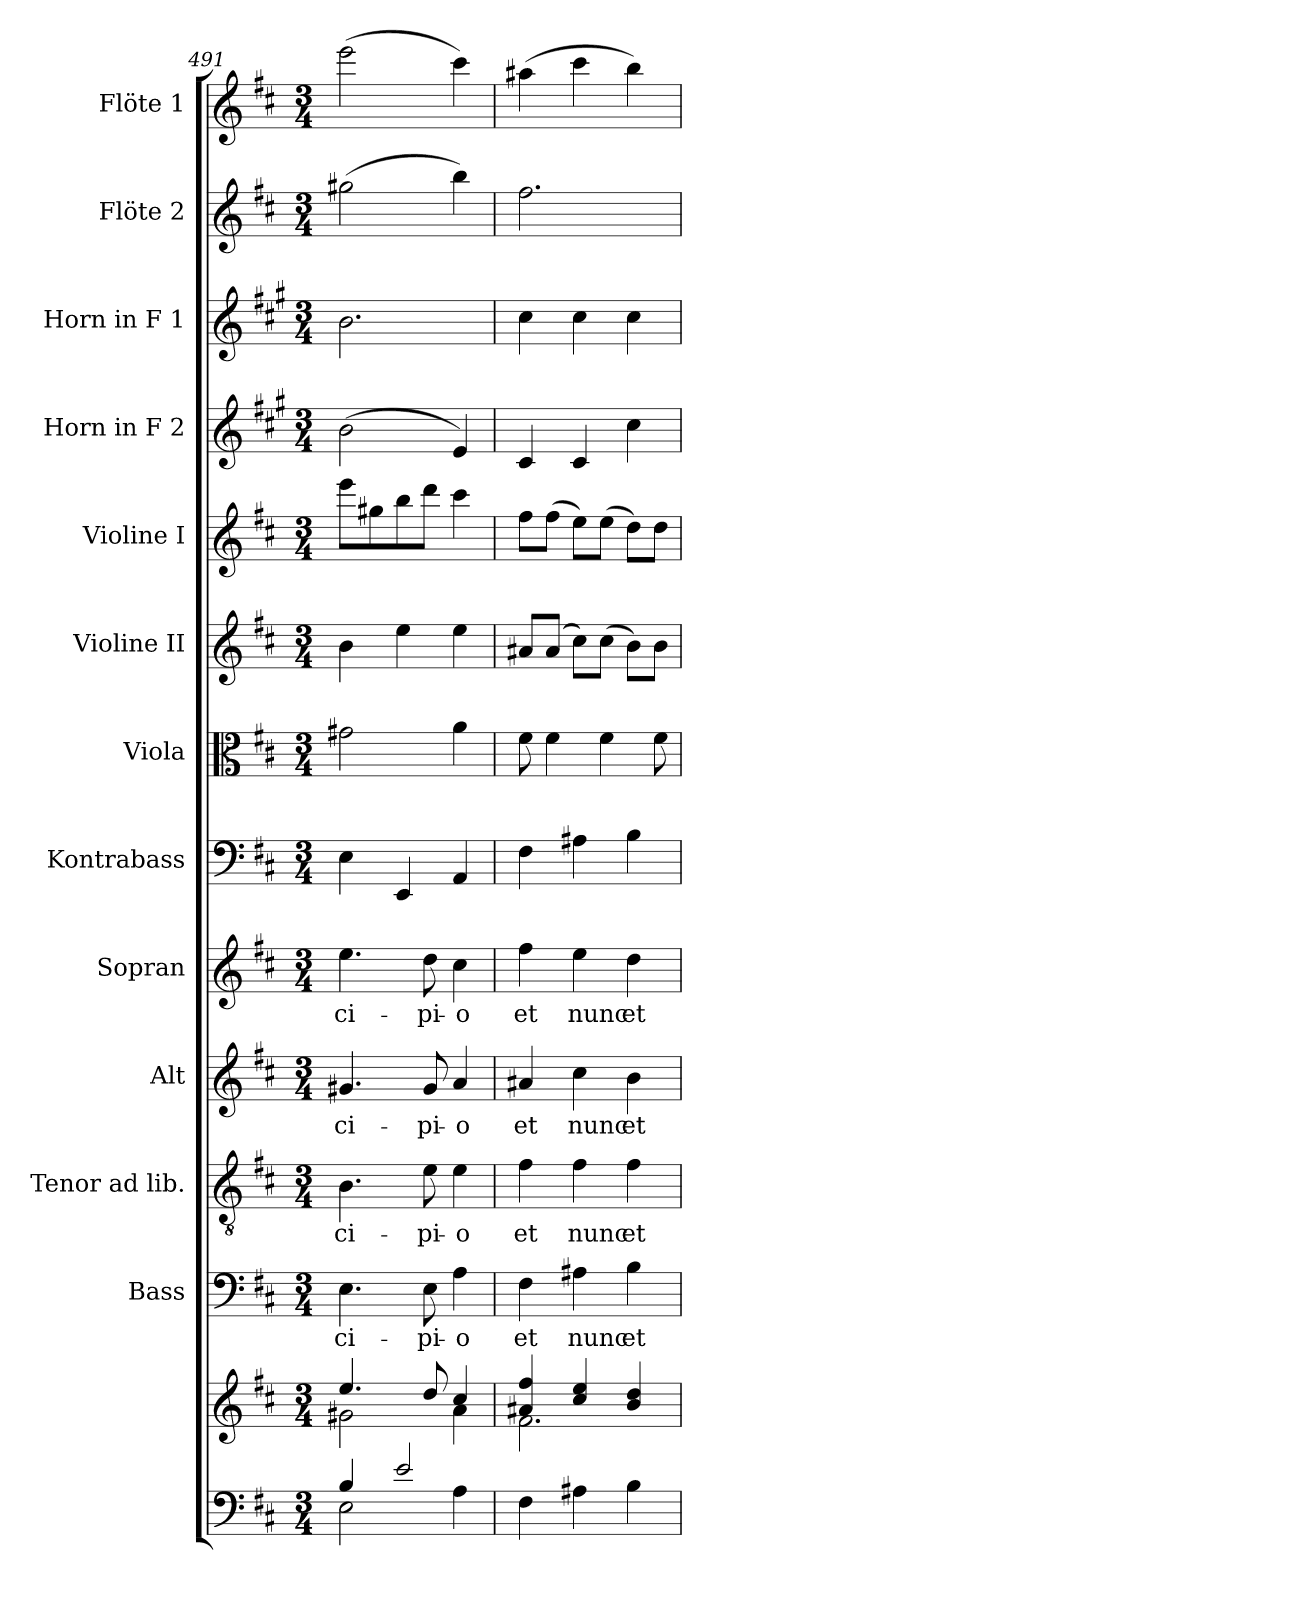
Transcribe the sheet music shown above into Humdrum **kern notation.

**kern	**kern	**kern	**text	**kern	**text	**kern	**text	**kern	**text	**kern	**kern	**kern	**kern	**kern	**kern	**kern	**kern
*part13	*part13	*part12	*part12	*part11	*part11	*part10	*part10	*part9	*part9	*part8	*part7	*part6	*part5	*part4	*part3	*part2	*part1
*staff14	*staff13	*staff12	*staff12	*staff11	*staff11	*staff10	*staff10	*staff9	*staff9	*staff8	*staff7	*staff6	*staff5	*staff4	*staff3	*staff2	*staff1
*	*	*I"Bass	*	*I"Tenor ad lib.	*	*I"Alt	*	*I"Sopran	*	*I"Kontrabass	*I"Viola	*I"Violine II	*I"Violine I	*I"Horn in F 2	*I"Horn in F 1	*I"Flöte 2	*I"Flöte 1
*	*	*I'B.	*	*I'T.	*	*I'A.	*	*I'S.	*	*I'Kb.	*I'Vla.	*I'Vl. II	*I'Vl. I	*	*	*I'Fl. 2	*I'Fl. 1
*clefF4	*clefG2	*clefF4	*	*clefGv2	*	*clefG2	*	*clefG2	*	*clefF4	*clefC3	*clefG2	*clefG2	*clefG2	*clefG2	*clefG2	*clefG2
*	*	*	*	*	*	*	*	*	*	*ITrd7c12	*	*	*	*ITrd4c7	*ITrd4c7	*	*
*k[f#c#]	*k[f#c#]	*k[f#c#]	*	*k[f#c#]	*	*k[f#c#]	*	*k[f#c#]	*	*k[f#c#]	*k[f#c#]	*k[f#c#]	*k[f#c#]	*k[f#c#]	*k[f#c#]	*k[f#c#]	*k[f#c#]
*D:	*D:	*D:	*	*D:	*	*D:	*	*D:	*	*D:	*D:	*D:	*D:	*D:	*D:	*D:	*D:
*M3/4	*M3/4	*M3/4	*	*M3/4	*	*M3/4	*	*M3/4	*	*M3/4	*M3/4	*M3/4	*M3/4	*M3/4	*M3/4	*M3/4	*M3/4
=491	=491	=491	=491	=491	=491	=491	=491	=491	=491	=491	=491	=491	=491	=491	=491	=491	=491
*^	*^	*	*	*	*	*	*	*	*	*	*	*	*	*	*	*	*
!	!	!	!	!	!LO:LY:b	!	!LO:LY:b	!	!LO:LY:b	!	!LO:LY:b	!	!	!	!	!	!	!	!
4B/	2E\	4.ee/	2g#X\	4.E\	-ci-	4.B\	-ci-	4.g#X/	-ci-	4.ee\	-ci-	4EE\	2g#X\	4b\	8eee\L	(>2e\	2.e\	(>2gg#X\	(>2eee\
.	.	.	.	.	.	.	.	.	.	.	.	.	.	.	8gg#X\	.	.	.	.
2e/	.	.	.	.	.	.	.	.	.	.	.	4EEE/	.	4ee\	8bb\	.	.	.	.
!	!	!	!	!	!LO:LY:b	!	!LO:LY:b	!	!LO:LY:b	!	!LO:LY:b	!	!	!	!	!	!	!	!
.	.	8dd/	.	8E\	-pi-	8e\	-pi-	8g#/	-pi-	8dd\	-pi-	.	.	.	8ddd\J	.	.	.	.
!	!	!	!	!	!LO:LY:b	!	!LO:LY:b	!	!LO:LY:b	!	!LO:LY:b	!	!	!	!	!	!	!	!
.	4A\	4cc#/	4a\	4A\	-o	4e\	-o	4a/	-o	4cc#\	-o	4AAA/	4a\	4ee\	4ccc#\	4A/)	.	4bb\)	4ccc#\)
!!LO:PB:g=z
=492	=492	=492	=492	=492	=492	=492	=492	=492	=492	=492	=492	=492	=492	=492	=492	=492	=492	=492	=492
!	!	!	!	!	!LO:LY:b	!	!LO:LY:b	!	!LO:LY:b	!	!LO:LY:b	!	!	!	!	!	!	!	!
*v	*v	*	*	*	*	*	*	*	*	*	*	*	*	*	*	*	*	*	*
4F#\	4a#X/ 4ff#/	2.f#\	4F#\	et	4f#\	et	4a#X/	et	4ff#\	et	4FF#\	8f#\	8a#X/L	8ff#\L	4F#/	4f#\	2.ff#\	(>4aa#X\
.	.	.	.	.	.	.	.	.	.	.	.	4f#\	(8a#/J	(>8ff#\J	.	.	.	.
!	!	!	!	!LO:LY:b	!	!LO:LY:b	!	!LO:LY:b	!	!LO:LY:b	!	!	!	!	!	!	!	!
4A#X\	4cc#/ 4ee/	.	4A#X\	nunc	4f#\	nunc	4cc#\	nunc	4ee\	nunc	4AA#X\	.	8cc#\L)	8ee\L)	4F#/	4f#\	.	4ccc#\
.	.	.	.	.	.	.	.	.	.	.	.	4f#\	(>8cc#\J	(>8ee\J	.	.	.	.
!	!	!	!	!LO:LY:b	!	!LO:LY:b	!	!LO:LY:b	!	!LO:LY:b	!	!	!	!	!	!	!	!
4B\	4b/ 4dd/	.	4B\	et	4f#\	et	4b\	et	4dd\	et	4BB\	.	8b\L)	8dd\L)	4f#\	4f#\	.	4bb\)
.	.	.	.	.	.	.	.	.	.	.	.	8f#\	8b\J	8dd\J	.	.	.	.
*	*v	*v	*	*	*	*	*	*	*	*	*	*	*	*	*	*	*	*
=	=	=	=	=	=	=	=	=	=	=	=	=	=	=	=	=	=
*-	*-	*-	*-	*-	*-	*-	*-	*-	*-	*-	*-	*-	*-	*-	*-	*-	*-
